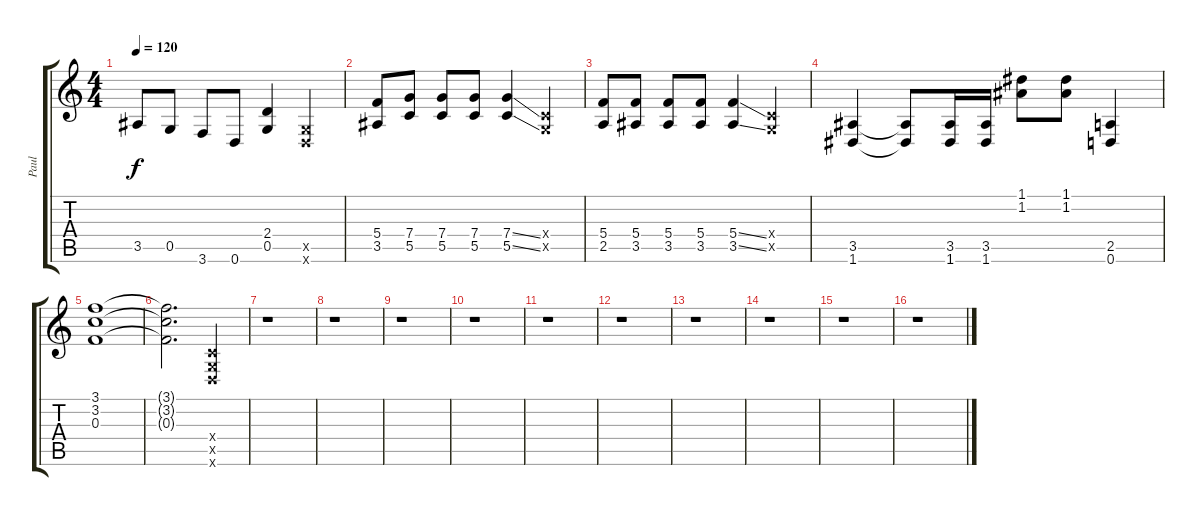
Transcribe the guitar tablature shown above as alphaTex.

\track ("Paul" "Paul") {instrument distortionguitar}
\staff {score tabs}
\tuning (D4 A3 F3 C3 G2 D2) {hide}
\ts (4 4)
\tempo 120
\clef g2
\ks c
3.5.8{dy f} 0.5.8 3.6.8 0.6.8 (2.4 0.5).4 (0.5{x} 0.6{x}).4 |
(5.4 3.5).8 (7.4 5.5).8 (7.4 5.5).8 (7.4 5.5).8 (7.4{ss} 5.5{ss}).4 (0.4{x} 0.5{x}).4 |
(5.4 2.5).8 (5.4 3.5).8 (5.4 3.5).8 (5.4 3.5).8 (5.4{ss} 3.5{ss}).4 (0.4{x} 0.5{x}).4 |
(3.5 1.6).4 (3.5{t} 1.6{t}).8 (3.5 1.6).16 (3.5 1.6).16 (1.1 1.2).8 (1.1 1.2).8 (2.5 0.6).4 |
(3.1 3.2 0.3).1 |
(3.1{t} 3.2{t} 0.3{t}).2{d} (0.4{x} 0.5{x} 0.6{x}).4 |
r.1 |
r.1 |
r.1 |
r.1 |
r.1 |
r.1 |
r.1 |
r.1 |
r.1 |
r.1
